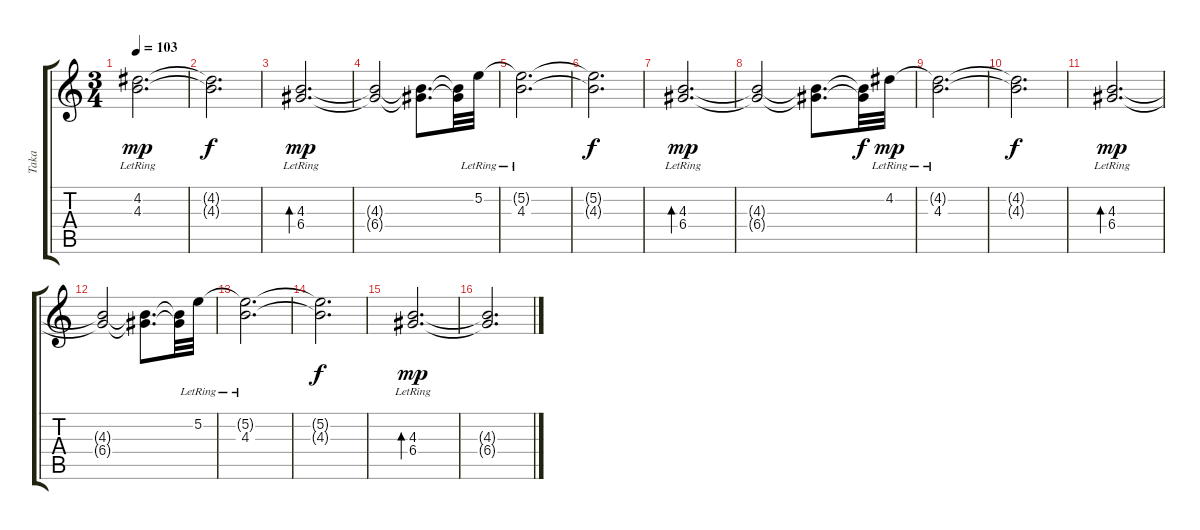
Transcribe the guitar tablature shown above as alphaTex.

\track ("Taka" "Taka") {instrument electricguitarjazz}
\staff {score tabs}
\tuning (E4 B3 G3 D3 A2 E2) {hide}
\ts (3 4)
\tempo 103
\clef g2
\ks c
(4.2{t} 4.3{lr}).2{d dy mp} |
(4.2{t} 4.3{t}).2{d dy f} |
(4.3{lr} 6.4{lr}).2{d bd 120 dy mp} |
(4.3{t} 6.4{t}).2 (4.3{t} 6.4{t}).8{d} (4.3{t} 6.4{t}).32 5.2{lr}.32 |
(5.2{t} 4.3{lr}).2{d} |
(5.2{t} 4.3{t}).2{d dy f} |
(4.3{lr} 6.4{lr}).2{d bd 120 dy mp} |
(4.3{t} 6.4{t}).2 (4.3{t} 6.4{t}).8{d} (4.3{t} 6.4{t}).32{dy f} 4.2{lr}.32{dy mp} |
(4.2{t} 4.3{lr}).2{d} |
(4.2{t} 4.3{t}).2{d dy f} |
(4.3{lr} 6.4{lr}).2{d bd 120 dy mp} |
(4.3{t} 6.4{t}).2 (4.3{t} 6.4{t}).8{d} (4.3{t} 6.4{t}).32 5.2{lr}.32 |
(5.2{t} 4.3{lr}).2{d} |
(5.2{t} 4.3{t}).2{d dy f} |
(4.3{lr} 6.4{lr}).2{d bd 120 dy mp} |
(4.3{t} 6.4{t}).2{d}
